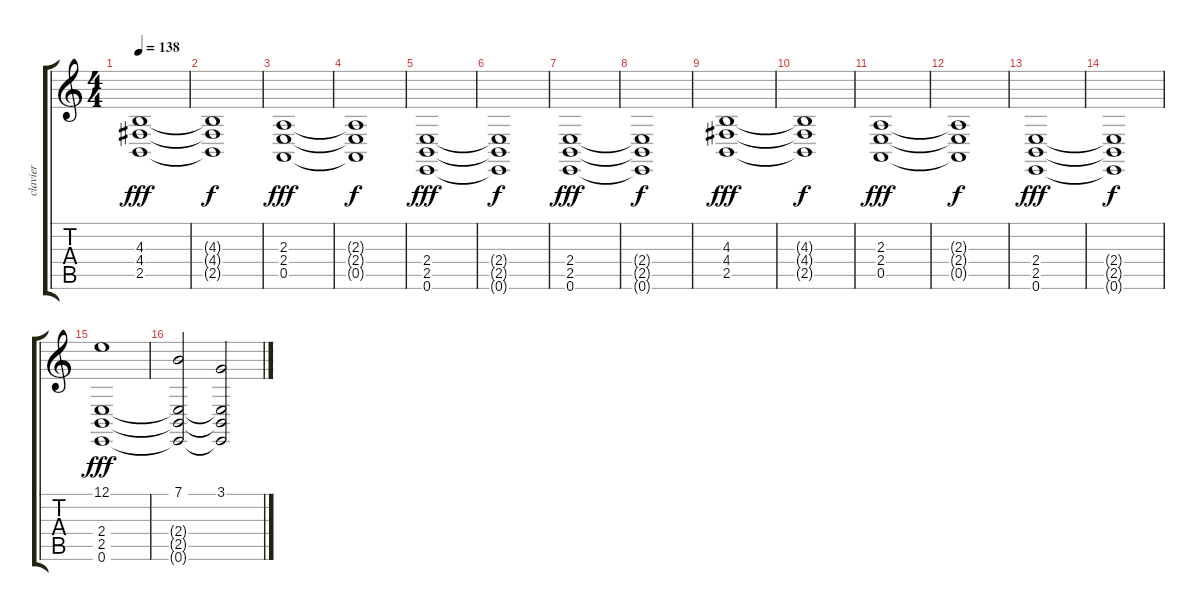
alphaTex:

\track ("clavier" "clavier") {instrument stringensemble1}
\staff {score tabs}
\tuning (E4 B3 G3 D3 A2 E2) {hide}
\ts (4 4)
\tempo 138
\clef g2
\ks c
(4.3 4.4 2.5).1{dy fff} |
(4.3{t} 4.4{t} 2.5{t}).1{dy f} |
(2.3 2.4 0.5).1{dy fff} |
(2.3{t} 2.4{t} 0.5{t}).1{dy f} |
(2.4 2.5 0.6).1{dy fff} |
(2.4{t} 2.5{t} 0.6{t}).1{dy f} |
(2.4 2.5 0.6).1{dy fff} |
(2.4{t} 2.5{t} 0.6{t}).1{dy f} |
(4.3 4.4 2.5).1{dy fff} |
(4.3{t} 4.4{t} 2.5{t}).1{dy f} |
(2.3 2.4 0.5).1{dy fff} |
(2.3{t} 2.4{t} 0.5{t}).1{dy f} |
(2.4 2.5 0.6).1{dy fff} |
(2.4{t} 2.5{t} 0.6{t}).1{dy f} |
(12.1 2.4 2.5 0.6).1{dy fff} |
(7.1 2.4{t} 2.5{t} 0.6{t}).2 (3.1 2.4{t} 2.5{t} 0.6{t}).2
